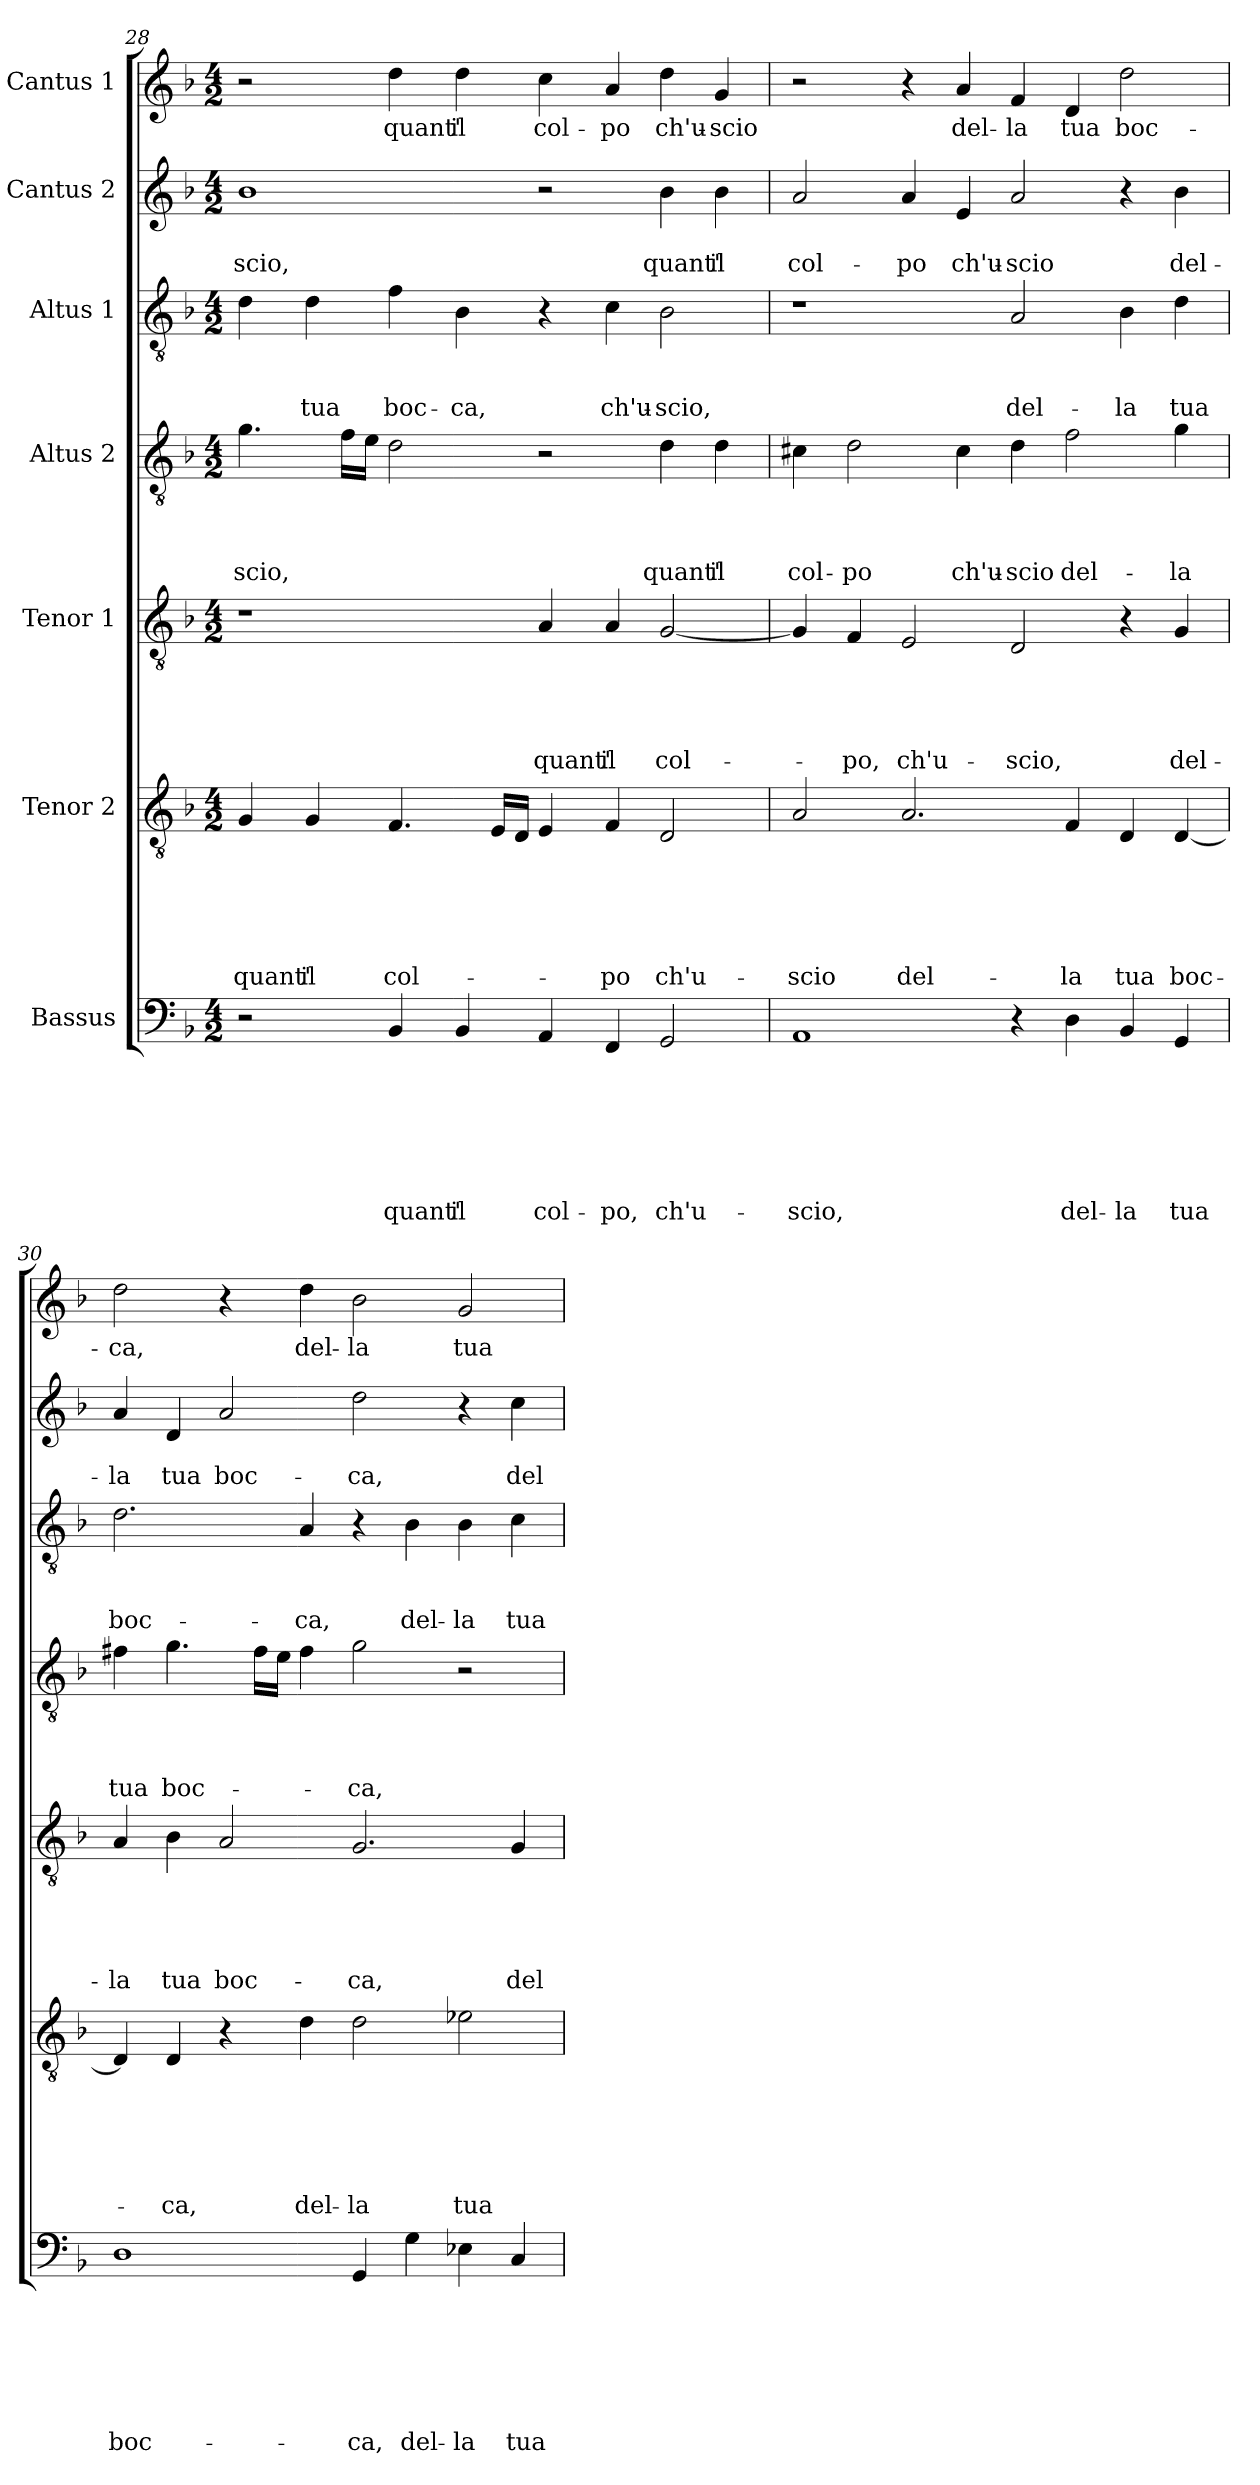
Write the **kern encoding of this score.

**kern	**text	**text	**text	**text	**text	**text	**text	**kern	**text	**text	**text	**text	**text	**text	**kern	**text	**text	**text	**text	**text	**kern	**text	**text	**text	**text	**kern	**text	**text	**text	**kern	**text	**text	**kern	**text
*part7	*part7	*part7	*part7	*part7	*part7	*part7	*part7	*part6	*part6	*part6	*part6	*part6	*part6	*part6	*part5	*part5	*part5	*part5	*part5	*part5	*part4	*part4	*part4	*part4	*part4	*part3	*part3	*part3	*part3	*part2	*part2	*part2	*part1	*part1
*staff7	*staff7	*staff7	*staff7	*staff7	*staff7	*staff7	*staff7	*staff6	*staff6	*staff6	*staff6	*staff6	*staff6	*staff6	*staff5	*staff5	*staff5	*staff5	*staff5	*staff5	*staff4	*staff4	*staff4	*staff4	*staff4	*staff3	*staff3	*staff3	*staff3	*staff2	*staff2	*staff2	*staff1	*staff1
*I"Bassus	*	*	*	*	*	*	*	*I"Tenor 2	*	*	*	*	*	*	*I"Tenor 1	*	*	*	*	*	*I"Altus 2	*	*	*	*	*I"Altus 1	*	*	*	*I"Cantus 2	*	*	*I"Cantus 1	*
*clefF4	*	*	*	*	*	*	*	*clefGv2	*	*	*	*	*	*	*clefGv2	*	*	*	*	*	*clefGv2	*	*	*	*	*clefGv2	*	*	*	*clefG2	*	*	*clefG2	*
*k[b-]	*	*	*	*	*	*	*	*k[b-]	*	*	*	*	*	*	*k[b-]	*	*	*	*	*	*k[b-]	*	*	*	*	*k[b-]	*	*	*	*k[b-]	*	*	*k[b-]	*
*d:	*	*	*	*	*	*	*	*d:	*	*	*	*	*	*	*d:	*	*	*	*	*	*d:	*	*	*	*	*d:	*	*	*	*d:	*	*	*d:	*
*M4/2	*	*	*	*	*	*	*	*M4/2	*	*	*	*	*	*	*M4/2	*	*	*	*	*	*M4/2	*	*	*	*	*M4/2	*	*	*	*M4/2	*	*	*M4/2	*
=28	=28	=28	=28	=28	=28	=28	=28	=28	=28	=28	=28	=28	=28	=28	=28	=28	=28	=28	=28	=28	=28	=28	=28	=28	=28	=28	=28	=28	=28	=28	=28	=28	=28	=28
!	!	!	!	!	!	!	!	!	!	!	!	!	!	!LO:LY:b	!	!	!	!	!	!	!	!	!	!	!LO:LY:b	!	!	!	!	!	!	!LO:LY:b	!	!
2r	.	.	.	.	.	.	.	4G/	.	.	.	.	.	quant'	1r	.	.	.	.	.	4.g\	.	.	.	-scio,	4d\	.	.	.	1b-	.	-scio,	2r	.
!	!	!	!	!	!	!	!	!	!	!	!	!	!	!LO:LY:b	!	!	!	!	!	!	!	!	!	!	!	!	!	!	!LO:LY:b	!	!	!	!	!
.	.	.	.	.	.	.	.	4G/	.	.	.	.	.	il	.	.	.	.	.	.	.	.	.	.	.	4d\	.	.	tua	.	.	.	.	.
.	.	.	.	.	.	.	.	.	.	.	.	.	.	.	.	.	.	.	.	.	16f\LL	.	.	.	.	.	.	.	.	.	.	.	.	.
.	.	.	.	.	.	.	.	.	.	.	.	.	.	.	.	.	.	.	.	.	16e\JJ	.	.	.	.	.	.	.	.	.	.	.	.	.
!	!	!	!	!	!	!	!LO:LY:b	!	!	!	!	!	!	!LO:LY:b	!	!	!	!	!	!	!	!	!	!	!	!	!	!	!LO:LY:b	!	!	!	!	!LO:LY:b
4BB-/	.	.	.	.	.	.	quant'	4.F/	.	.	.	.	.	col-	.	.	.	.	.	.	2d\	.	.	.	.	4f\	.	.	boc-	.	.	.	4dd\	quant'
!	!	!	!	!	!	!	!LO:LY:b	!	!	!	!	!	!	!	!	!	!	!	!	!	!	!	!	!	!	!	!	!	!LO:LY:b	!	!	!	!	!LO:LY:b
4BB-/	.	.	.	.	.	.	il	.	.	.	.	.	.	.	.	.	.	.	.	.	.	.	.	.	.	4B-\	.	.	-ca,	.	.	.	4dd\	il
.	.	.	.	.	.	.	.	16E/LL	.	.	.	.	.	.	.	.	.	.	.	.	.	.	.	.	.	.	.	.	.	.	.	.	.	.
.	.	.	.	.	.	.	.	16D/JJ	.	.	.	.	.	.	.	.	.	.	.	.	.	.	.	.	.	.	.	.	.	.	.	.	.	.
!	!	!	!	!	!	!	!LO:LY:b	!	!	!	!	!	!	!	!	!	!	!	!	!LO:LY:b	!	!	!	!	!	!	!	!	!	!	!	!	!	!LO:LY:b
4AA/	.	.	.	.	.	.	col-	4E/	.	.	.	.	.	.	4A/	.	.	.	.	quant'	2r	.	.	.	.	4r	.	.	.	2r	.	.	4cc\	col-
!	!	!	!	!	!	!	!LO:LY:b	!	!	!	!	!	!	!LO:LY:b	!	!	!	!	!	!LO:LY:b	!	!	!	!	!	!	!	!	!LO:LY:b	!	!	!	!	!LO:LY:b
4FF/	.	.	.	.	.	.	-po,	4F/	.	.	.	.	.	-po	4A/	.	.	.	.	il	.	.	.	.	.	4c\	.	.	ch'u-	.	.	.	4a/	-po
!	!	!	!	!	!	!	!LO:LY:b	!	!	!	!	!	!	!LO:LY:b	!	!	!	!	!	!LO:LY:b	!	!	!	!	!LO:LY:b	!	!	!	!LO:LY:b	!	!	!LO:LY:b	!	!LO:LY:b
2GG/	.	.	.	.	.	.	ch'u-	2D/	.	.	.	.	.	ch'u-	[2G/	.	.	.	.	col-	4d\	.	.	.	quant'	2B-\	.	.	-scio,	4b-\	.	quant'	4dd\	ch'u-
!	!	!	!	!	!	!	!	!	!	!	!	!	!	!	!	!	!	!	!	!	!	!	!	!	!LO:LY:b	!	!	!	!	!	!	!LO:LY:b	!	!LO:LY:b
.	.	.	.	.	.	.	.	.	.	.	.	.	.	.	.	.	.	.	.	.	4d\	.	.	.	il	.	.	.	.	4b-\	.	il	4g/	-scio
!!LO:LB:g=z
=29	=29	=29	=29	=29	=29	=29	=29	=29	=29	=29	=29	=29	=29	=29	=29	=29	=29	=29	=29	=29	=29	=29	=29	=29	=29	=29	=29	=29	=29	=29	=29	=29	=29	=29
!	!	!	!	!	!	!	!LO:LY:b	!	!	!	!	!	!	!LO:LY:b	!	!	!	!	!	!	!	!	!	!	!LO:LY:b	!	!	!	!	!	!	!LO:LY:b	!	!
1AA	.	.	.	.	.	.	-scio,	2A/	.	.	.	.	.	-scio	4G/]	.	.	.	.	.	4c#X\	.	.	.	col-	1r	.	.	.	2a/	.	col-	2r	.
!	!	!	!	!	!	!	!	!	!	!	!	!	!	!	!	!	!	!	!	!LO:LY:b	!	!	!	!	!LO:LY:b	!	!	!	!	!	!	!	!	!
.	.	.	.	.	.	.	.	.	.	.	.	.	.	.	4F/	.	.	.	.	-po,	2d\	.	.	.	-po	.	.	.	.	.	.	.	.	.
!	!	!	!	!	!	!	!	!	!	!	!	!	!	!LO:LY:b	!	!	!	!	!	!LO:LY:b	!	!	!	!	!	!	!	!	!	!	!	!LO:LY:b	!	!
.	.	.	.	.	.	.	.	2.A/	.	.	.	.	.	del-	2E/	.	.	.	.	ch'u-	.	.	.	.	.	.	.	.	.	4a/	.	-po	4r	.
!	!	!	!	!	!	!	!	!	!	!	!	!	!	!	!	!	!	!	!	!	!	!	!	!	!LO:LY:b	!	!	!	!	!	!	!LO:LY:b	!	!LO:LY:b
.	.	.	.	.	.	.	.	.	.	.	.	.	.	.	.	.	.	.	.	.	4c#\	.	.	.	ch'u-	.	.	.	.	4e/	.	ch'u-	4a/	del-
!	!	!	!	!	!	!	!	!	!	!	!	!	!	!	!	!	!	!	!	!LO:LY:b	!	!	!	!	!LO:LY:b	!	!	!	!LO:LY:b	!	!	!LO:LY:b	!	!LO:LY:b
4r	.	.	.	.	.	.	.	.	.	.	.	.	.	.	2D/	.	.	.	.	-scio,	4d\	.	.	.	-scio	2A/	.	.	del-	2a/	.	-scio	4f/	-la
!	!	!	!	!	!	!	!LO:LY:b	!	!	!	!	!	!	!LO:LY:b	!	!	!	!	!	!	!	!	!	!	!LO:LY:b	!	!	!	!	!	!	!	!	!LO:LY:b
4D\	.	.	.	.	.	.	del-	4F/	.	.	.	.	.	-la	.	.	.	.	.	.	2f\	.	.	.	del-	.	.	.	.	.	.	.	4d/	tua
!	!	!	!	!	!	!	!LO:LY:b	!	!	!	!	!	!	!LO:LY:b	!	!	!	!	!	!	!	!	!	!	!	!	!	!	!LO:LY:b	!	!	!	!	!LO:LY:b
4BB-/	.	.	.	.	.	.	-la	4D/	.	.	.	.	.	tua	4r	.	.	.	.	.	.	.	.	.	.	4B-\	.	.	-la	4r	.	.	2dd\	boc-
!	!	!	!	!	!	!	!LO:LY:b	!	!	!	!	!	!	!LO:LY:b	!	!	!	!	!	!LO:LY:b	!	!	!	!	!LO:LY:b	!	!	!	!LO:LY:b	!	!	!LO:LY:b	!	!
4GG/	.	.	.	.	.	.	tua	[4D/	.	.	.	.	.	boc-	4G/	.	.	.	.	del-	4g\	.	.	.	-la	4d\	.	.	tua	4b-\	.	del-	.	.
=30	=30	=30	=30	=30	=30	=30	=30	=30	=30	=30	=30	=30	=30	=30	=30	=30	=30	=30	=30	=30	=30	=30	=30	=30	=30	=30	=30	=30	=30	=30	=30	=30	=30	=30
!	!	!	!	!	!	!	!LO:LY:b	!	!	!	!	!	!	!	!	!	!	!	!	!LO:LY:b	!	!	!	!	!LO:LY:b	!	!	!	!LO:LY:b	!	!	!LO:LY:b	!	!LO:LY:b
1D	.	.	.	.	.	.	boc-	4D/]	.	.	.	.	.	.	4A/	.	.	.	.	-la	4f#X\	.	.	.	tua	2.d\	.	.	boc-	4a/	.	-la	2dd\	-ca,
!	!	!	!	!	!	!	!	!	!	!	!	!	!	!LO:LY:b	!	!	!	!	!	!LO:LY:b	!	!	!	!	!LO:LY:b	!	!	!	!	!	!	!LO:LY:b	!	!
.	.	.	.	.	.	.	.	4D/	.	.	.	.	.	-ca,	4B-\	.	.	.	.	tua	4.g\	.	.	.	boc-	.	.	.	.	4d/	.	tua	.	.
!	!	!	!	!	!	!	!	!	!	!	!	!	!	!	!	!	!	!	!	!LO:LY:b	!	!	!	!	!	!	!	!	!	!	!	!LO:LY:b	!	!
.	.	.	.	.	.	.	.	4r	.	.	.	.	.	.	2A/	.	.	.	.	boc-	.	.	.	.	.	.	.	.	.	2a/	.	boc-	4r	.
.	.	.	.	.	.	.	.	.	.	.	.	.	.	.	.	.	.	.	.	.	16f#\LL	.	.	.	.	.	.	.	.	.	.	.	.	.
.	.	.	.	.	.	.	.	.	.	.	.	.	.	.	.	.	.	.	.	.	16e\JJ	.	.	.	.	.	.	.	.	.	.	.	.	.
!	!	!	!	!	!	!	!	!	!	!	!	!	!	!LO:LY:b	!	!	!	!	!	!	!	!	!	!	!	!	!	!	!LO:LY:b	!	!	!	!	!LO:LY:b
.	.	.	.	.	.	.	.	4d\	.	.	.	.	.	del-	.	.	.	.	.	.	4f#\	.	.	.	.	4A/	.	.	-ca,	.	.	.	4dd\	del-
!	!	!	!	!	!	!	!LO:LY:b	!	!	!	!	!	!	!LO:LY:b	!	!	!	!	!	!LO:LY:b	!	!	!	!	!LO:LY:b	!	!	!	!	!	!	!LO:LY:b	!	!LO:LY:b
4GG/	.	.	.	.	.	.	-ca,	2d\	.	.	.	.	.	-la	2.G/	.	.	.	.	-ca,	2g\	.	.	.	-ca,	4r	.	.	.	2dd\	.	-ca,	2b-\	-la
!	!	!	!	!	!	!	!LO:LY:b	!	!	!	!	!	!	!	!	!	!	!	!	!	!	!	!	!	!	!	!	!	!LO:LY:b	!	!	!	!	!
4G\	.	.	.	.	.	.	del-	.	.	.	.	.	.	.	.	.	.	.	.	.	.	.	.	.	.	4B-\	.	.	del-	.	.	.	.	.
!	!	!	!	!	!	!	!LO:LY:b	!	!	!	!	!	!	!LO:LY:b	!	!	!	!	!	!	!	!	!	!	!	!	!	!	!LO:LY:b	!	!	!	!	!LO:LY:b
4E-X\	.	.	.	.	.	.	-la	2e-X\	.	.	.	.	.	tua	.	.	.	.	.	.	2r	.	.	.	.	4B-\	.	.	-la	4r	.	.	2g/	tua
!	!	!	!	!	!	!	!LO:LY:b	!	!	!	!	!	!	!	!	!	!	!	!	!LO:LY:b	!	!	!	!	!	!	!	!	!LO:LY:b	!	!	!LO:LY:b	!	!
4C/	.	.	.	.	.	.	tua	.	.	.	.	.	.	.	4G/	.	.	.	.	del-	.	.	.	.	.	4c\	.	.	tua	4cc\	.	del-	.	.
=	=	=	=	=	=	=	=	=	=	=	=	=	=	=	=	=	=	=	=	=	=	=	=	=	=	=	=	=	=	=	=	=	=	=
*-	*-	*-	*-	*-	*-	*-	*-	*-	*-	*-	*-	*-	*-	*-	*-	*-	*-	*-	*-	*-	*-	*-	*-	*-	*-	*-	*-	*-	*-	*-	*-	*-	*-	*-
